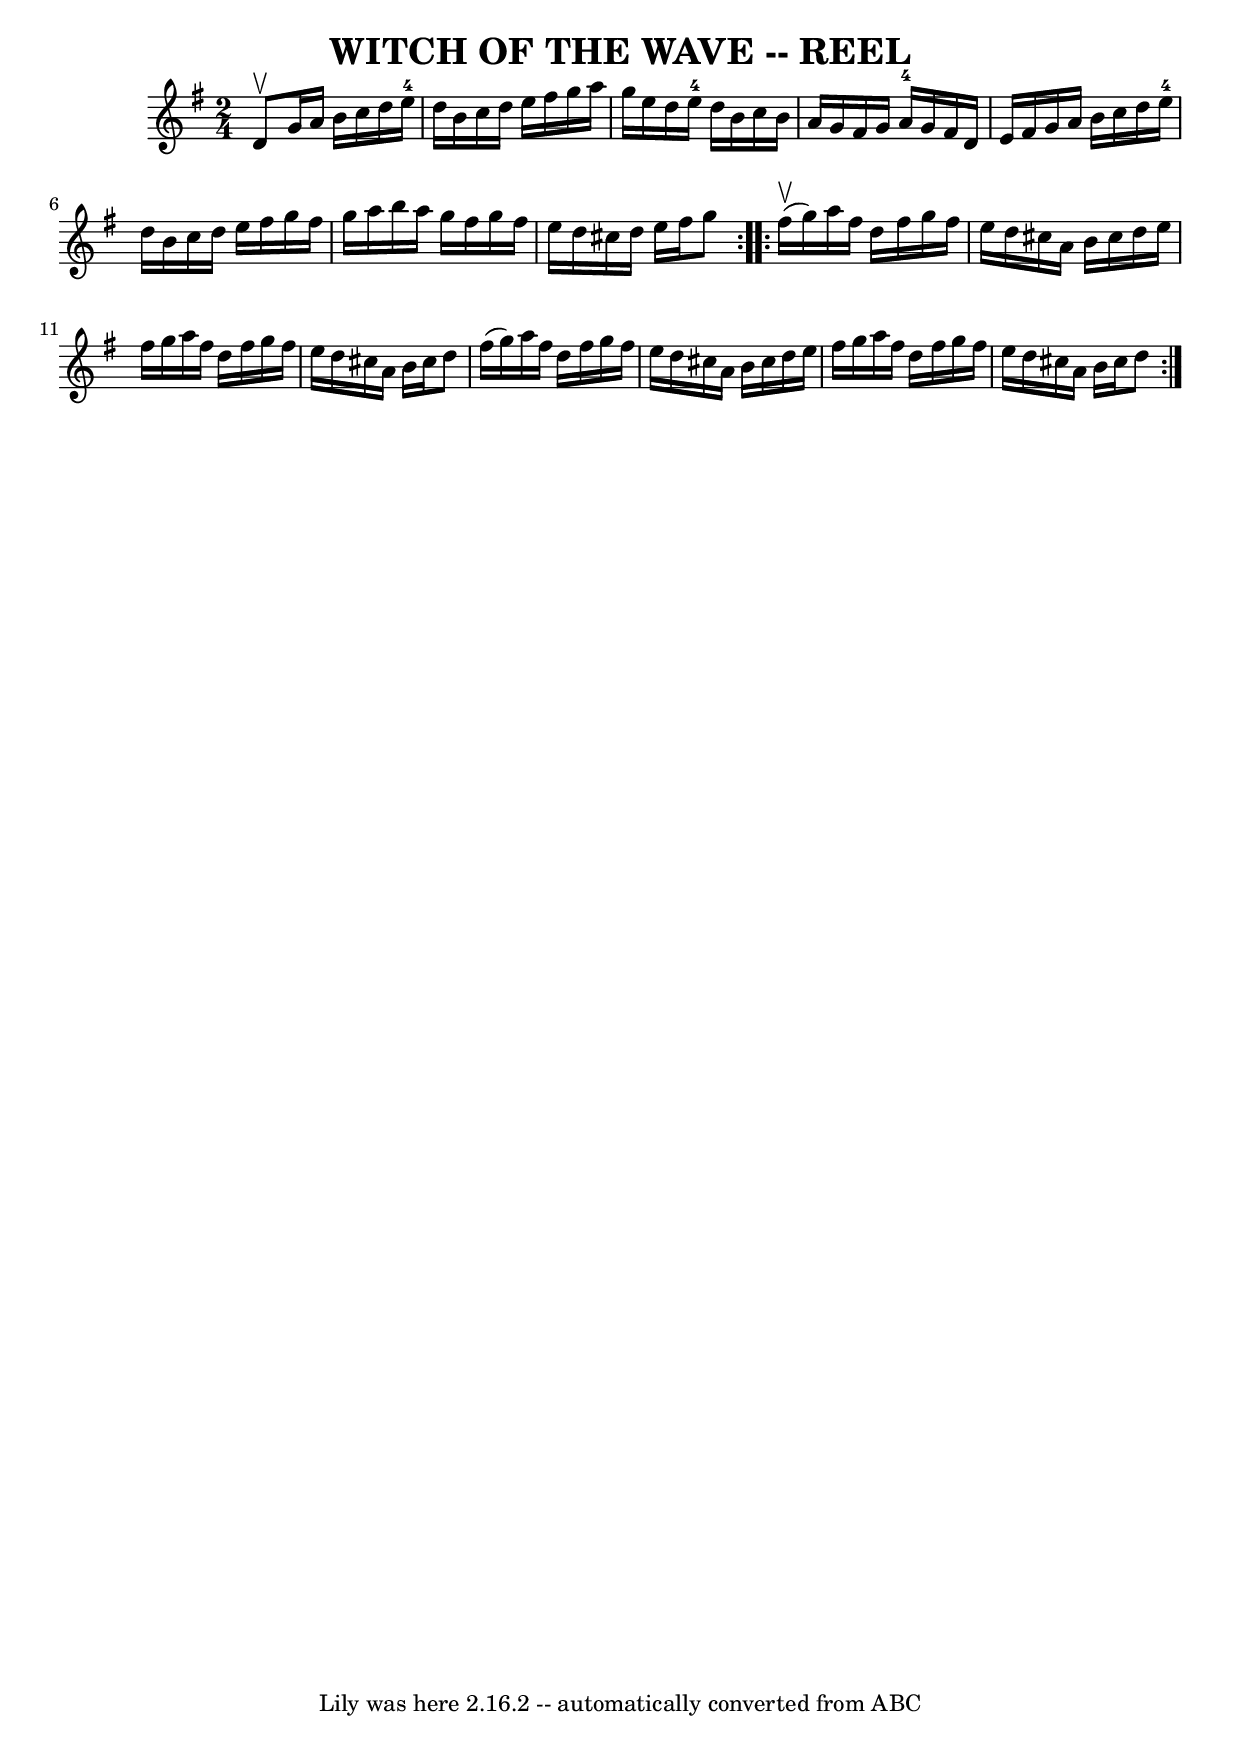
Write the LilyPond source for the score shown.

\version "2.16.2"
\include "Mammoth.ily"
\header {
  %% book = "Ryan's Mammoth Collection of Fiddle Tunes"
  crossRefNumber = "1"
  footnotes = ""
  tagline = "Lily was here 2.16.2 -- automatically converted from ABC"
  title = "WITCH OF THE WAVE -- REEL"

}
voicedefault =  {



  \repeat volta 2 {

    \time 2/4 
    \key g \major
 d'8^\upbow   |
    g'16 a'16 b'16    
    c''16 d''16 e''16-4 d''16 b'16    |
    c''16 d''16    
    e''16 fis''16 g''16 a''16 g''16 e''16    |
    d''16    
    e''16-4 d''16 b'16 c''16 b'16 a'16 g'16    |
    
    fis'16 g'16 a'16-4 g'16 fis'16 d'16 e'16 fis'16    
    |
    g'16 a'16 b'16 c''16 d''16 e''16-4 d''16    
    b'16    |
    c''16 d''16 e''16 fis''16 g''16 fis''16    
    g''16 a''16    |
    b''16 a''16 g''16 fis''16 g''16    
    fis''16 e''16 d''16    |
    cis''16 d''16 e''16 fis''16    
    g''8    
  }     
  \repeat volta 2 {
    fis''16 (^\upbow g''16)   |
    
    a''16 fis''16 d''16 fis''16 g''16 fis''16 e''16 d''16    
    |
    cis''16 a'16 b'16 cis''16 d''16 e''16 fis''16    
    g''16    |
    a''16 fis''16 d''16 fis''16 g''16 fis''16    
    e''16 d''16    |
    cis''16 a'16 b'16 cis''16 d''8    
    fis''16 (g''16)   |
    a''16 fis''16 d''16 fis''16    
    g''16 fis''16 e''16 d''16    |
    cis''16 a'16 b'16    
    cis''16 d''16 e''16 fis''16 g''16    |
    a''16 fis''16    
    d''16 fis''16 g''16 fis''16 e''16 d''16    |
    cis''16    
    a'16 b'16 cis''16 d''8    
  }   

}

\score{
  <<

    \context Staff="default"
    {
      \voicedefault 
      
    }

  >>
  \layout {
    
  }
  \midi {
  }

}
